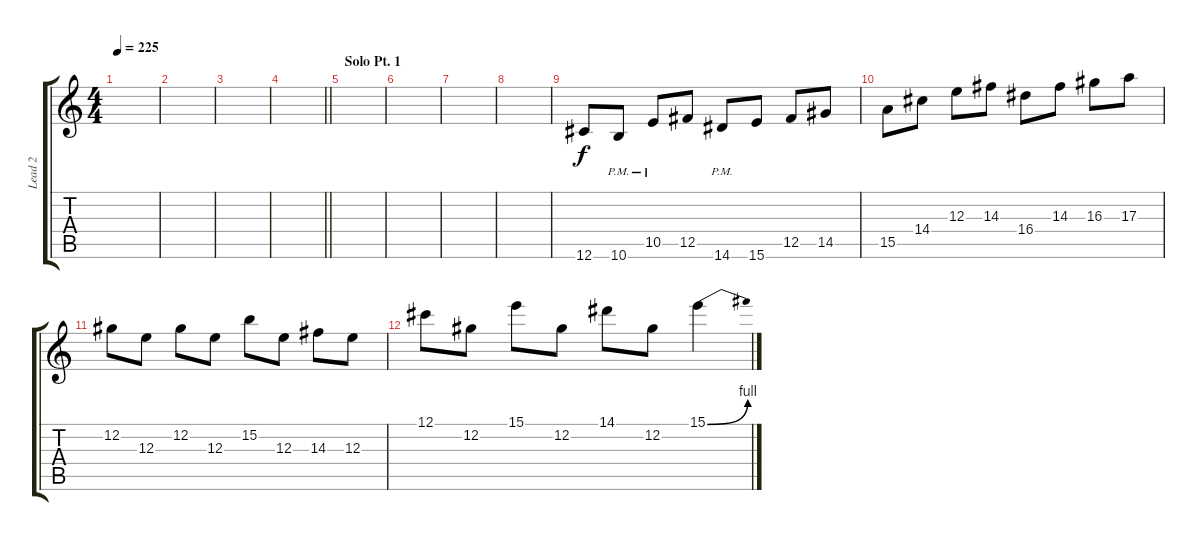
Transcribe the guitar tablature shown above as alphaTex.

\track ("Lead 2" "Lead 2") {instrument distortionguitar}
\staff {score tabs}
\tuning (Db4 Ab3 E3 B2 Gb2 Db2) {hide}
\ts (4 4)
\tempo 225
\clef g2
\ks c
|
|
|
\barLineRight lightlight
|
\section ("" "Solo Pt. 1")
|
|
|
|
12.6.8 10.6{pm}.8 10.5{pm}.8 12.5.8 14.6{pm}.8 15.6.8 12.5.8 14.5.8 |
15.5.8 14.4.8 12.3.8 14.3.8 16.4.8 14.3.8 16.3.8 17.3.8 |
12.2.8 12.3.8 12.2.8 12.3.8 15.2.8 12.3.8 14.3.8 12.3.8 |
12.1.8 12.2.8 15.1.8 12.2.8 14.1.8 12.2.8 15.1{be (bend 0 0 60 4)}.4
